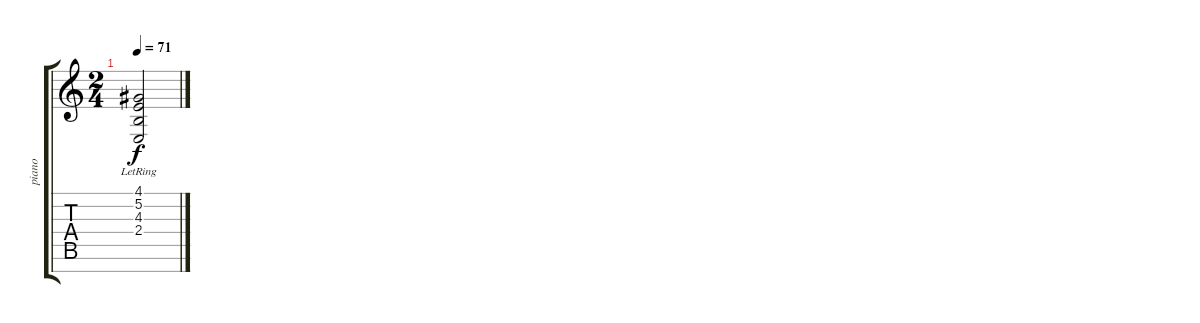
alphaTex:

\track ("piano" "piano") {instrument acousticgrandpiano}
\staff {score tabs}
\tuning (E4 B3 G3 D3 A2 E2 B1) {hide}
\ts (2 4)
\tempo 71
\clef g2
\ks c
(4.1{lr} 5.2{lr} 4.3{lr} 2.4).2{dy f}
